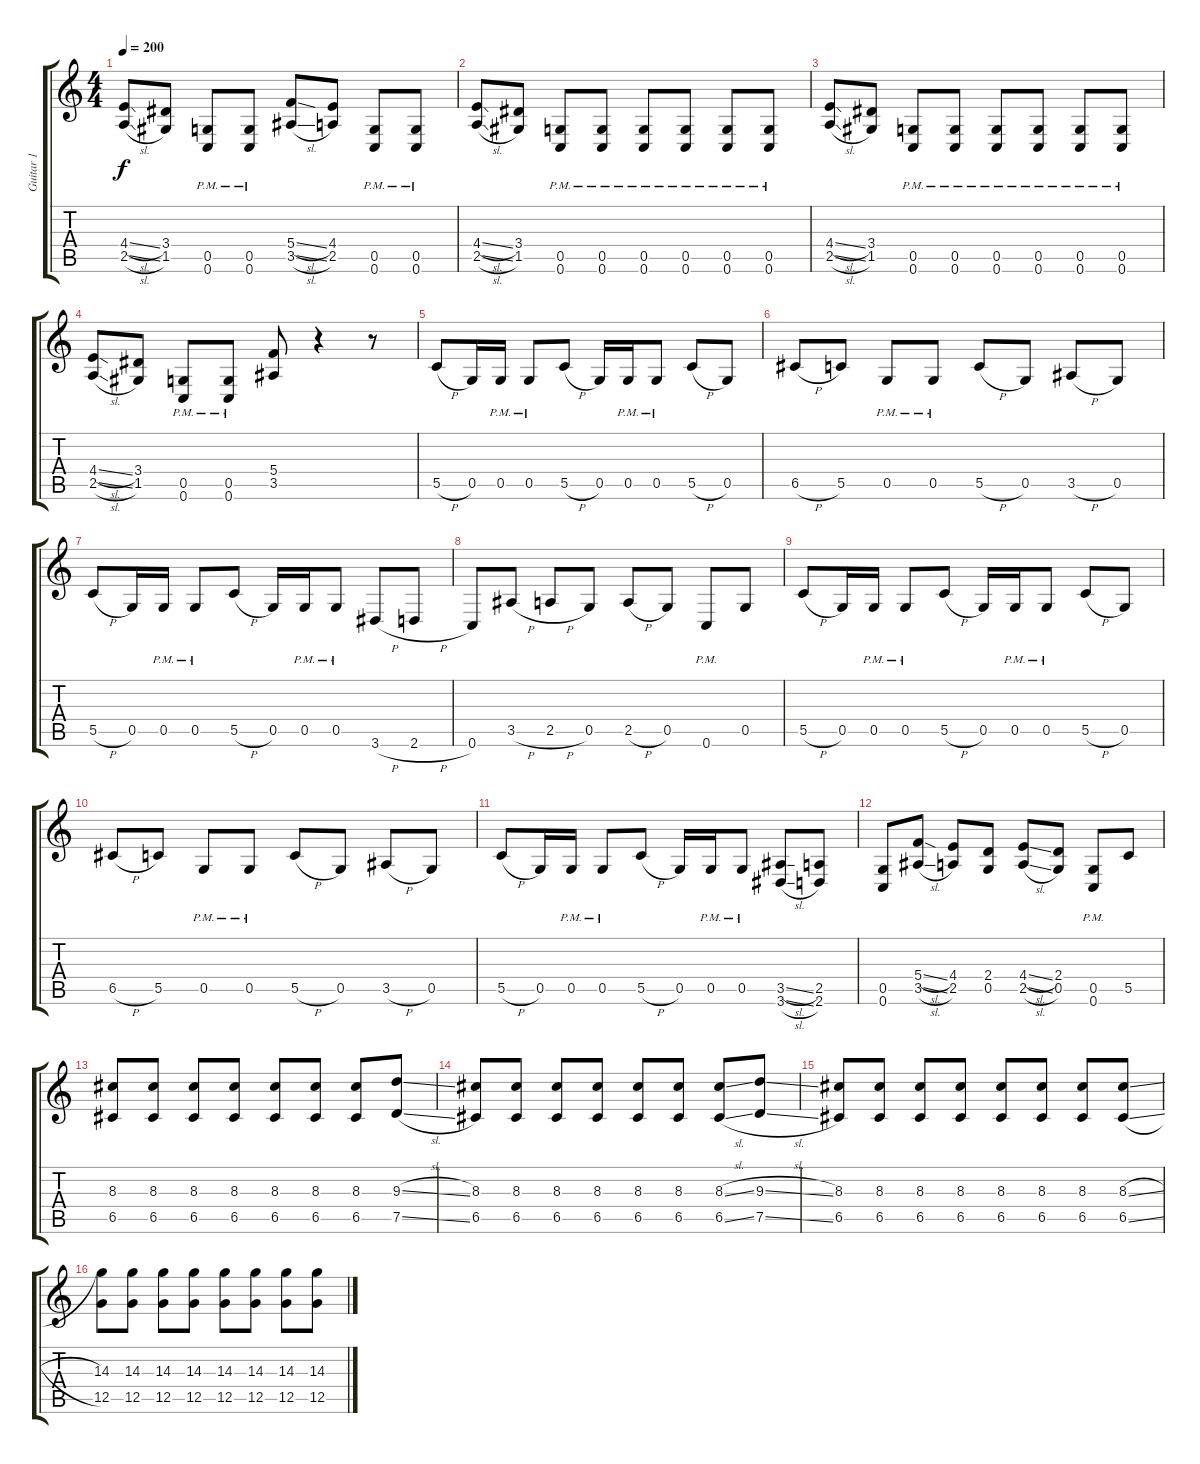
\track ("Guitar 1" "Guitar 1") {instrument distortionguitar}
\staff {score tabs}
\tuning (D4 A3 F3 C3 G2 C2) {hide}
\ts (4 4)
\tempo 200
\clef g2
\ks c
(4.4{sl} 2.5{sl}).8{dy f} (3.4 1.5).8 (0.5{pm} 0.6).8 (0.5{pm} 0.6).8 (5.4{sl} 3.5{sl}).8 (4.4 2.5).8 (0.5{pm} 0.6).8 (0.5{pm} 0.6).8 |
(4.4{sl} 2.5{sl}).8 (3.4 1.5).8 (0.5{pm} 0.6).8 (0.5{pm} 0.6).8 (0.5{pm} 0.6).8 (0.5{pm} 0.6).8 (0.5{pm} 0.6).8 (0.5{pm} 0.6).8 |
(4.4{sl} 2.5{sl}).8 (3.4 1.5).8 (0.5{pm} 0.6).8 (0.5{pm} 0.6).8 (0.5{pm} 0.6).8 (0.5{pm} 0.6).8 (0.5{pm} 0.6).8 (0.5{pm} 0.6).8 |
(4.4{sl} 2.5{sl}).8 (3.4 1.5).8 (0.5{pm} 0.6).8 (0.5{pm} 0.6).8 (5.4 3.5).8 r.4 r.8 |
5.5{h}.8 0.5.16 0.5{pm}.16 0.5{pm}.8 5.5{h}.8 0.5.16 0.5{pm}.16 0.5{pm}.8 5.5{h}.8 0.5.8 |
6.5{h}.8 5.5.8 0.5{pm}.8 0.5{pm}.8 5.5{h}.8 0.5.8 3.5{h}.8 0.5.8 |
5.5{h}.8 0.5.16 0.5{pm}.16 0.5{pm}.8 5.5{h}.8 0.5.16 0.5{pm}.16 0.5{pm}.8 3.6{h}.8 2.6{h}.8 |
0.6.8 3.5{h}.8 2.5{h}.8 0.5.8 2.5{h}.8 0.5.8 0.6{pm}.8 0.5.8 |
5.5{h}.8 0.5.16 0.5{pm}.16 0.5{pm}.8 5.5{h}.8 0.5.16 0.5{pm}.16 0.5{pm}.8 5.5{h}.8 0.5.8 |
6.5{h}.8 5.5.8 0.5{pm}.8 0.5{pm}.8 5.5{h}.8 0.5.8 3.5{h}.8 0.5.8 |
5.5{h}.8 0.5.16 0.5{pm}.16 0.5{pm}.8 5.5{h}.8 0.5.16 0.5{pm}.16 0.5{pm}.8 (3.5{sl} 3.6{sl}).8 (2.5 2.6).8 |
(0.5 0.6).8 (5.4{sl} 3.5{sl}).8 (4.4 2.5).8 (2.4 0.5).8 (4.4{sl} 2.5{sl}).8 (2.4 0.5).8 (0.5{pm} 0.6).8 5.5.8 |
(8.3 6.5).8 (8.3 6.5).8 (8.3 6.5).8 (8.3 6.5).8 (8.3 6.5).8 (8.3 6.5).8 (8.3 6.5).8 (9.3{sl} 7.5{sl}).8 |
(8.3 6.5).8 (8.3 6.5).8 (8.3 6.5).8 (8.3 6.5).8 (8.3 6.5).8 (8.3 6.5).8 (8.3{sl} 6.5{sl}).8 (9.3{sl} 7.5{sl}).8 |
(8.3 6.5).8 (8.3 6.5).8 (8.3 6.5).8 (8.3 6.5).8 (8.3 6.5).8 (8.3 6.5).8 (8.3 6.5).8 (8.3{sl} 6.5{sl}).8 |
(14.3 12.5).8 (14.3 12.5).8 (14.3 12.5).8 (14.3 12.5).8 (14.3 12.5).8 (14.3 12.5).8 (14.3 12.5).8 (14.3 12.5).8
